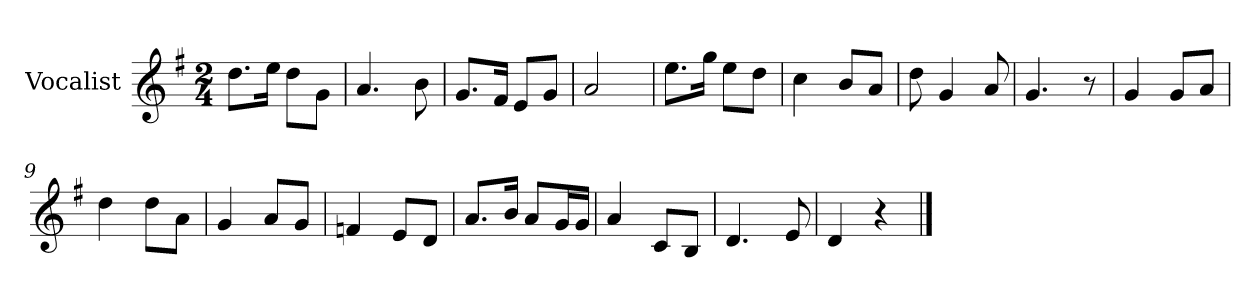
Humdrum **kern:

**kern
*part1
*staff1
*I"Vocalist
*k[f#]
*G:
*M2/4
=
8.ddL
16eeJk
8ddL
8gJ
=1
4.a
8b
=2
8.gL
16f#Jk
8eL
8gJ
=3
2a
=4
8.eeL
16ggJk
8eeL
8ddJ
=5
4cc
8bL
8aJ
=6
8dd
4g
8a
=7
4.g
8r
=8
4g
8gL
8aJ
=9
4dd
8ddL
8aJ
=10
4g
8aL
8gJ
=11
4fn
8eL
8dJ
=12
8.aL
16bJk
8aL
16gL
16gJJ
=13
4a
8cL
8BJ
=14
4.d
8e
=15
4d
4r
==
*-
